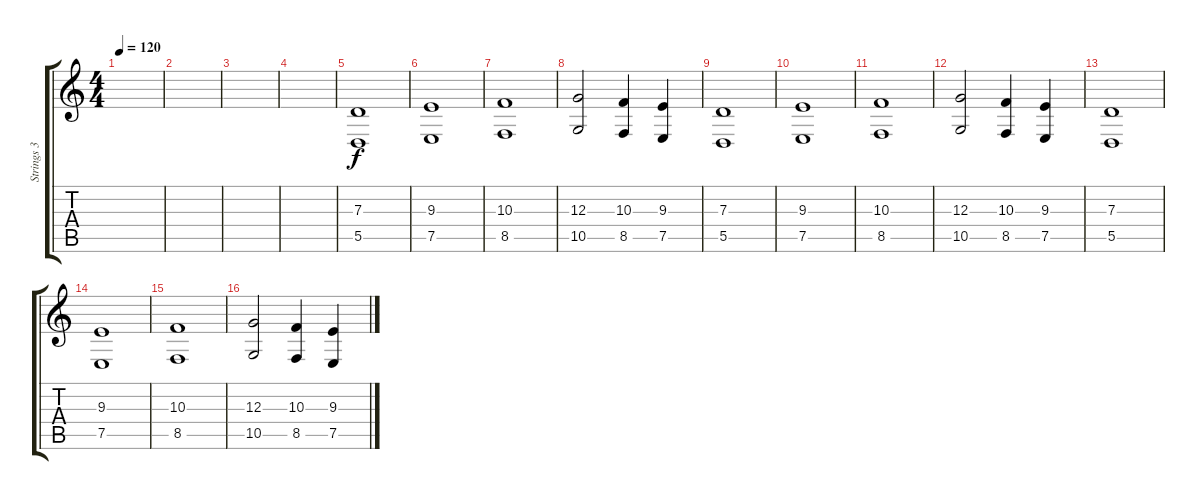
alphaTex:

\track ("Strings 3" "Strings 3") {instrument stringensemble1}
\staff {score tabs}
\tuning (E4 B3 G3 D3 A2 E2) {hide}
\ts (4 4)
\tempo 120
\clef g2
\ks c
|
|
|
|
(7.3 5.5).1 |
(9.3 7.5).1 |
(10.3 8.5).1 |
(12.3 10.5).2 (10.3 8.5).4 (9.3 7.5).4 |
(7.3 5.5).1 |
(9.3 7.5).1 |
(10.3 8.5).1 |
(12.3 10.5).2 (10.3 8.5).4 (9.3 7.5).4 |
(7.3 5.5).1 |
(9.3 7.5).1 |
(10.3 8.5).1 |
(12.3 10.5).2 (10.3 8.5).4 (9.3 7.5).4
